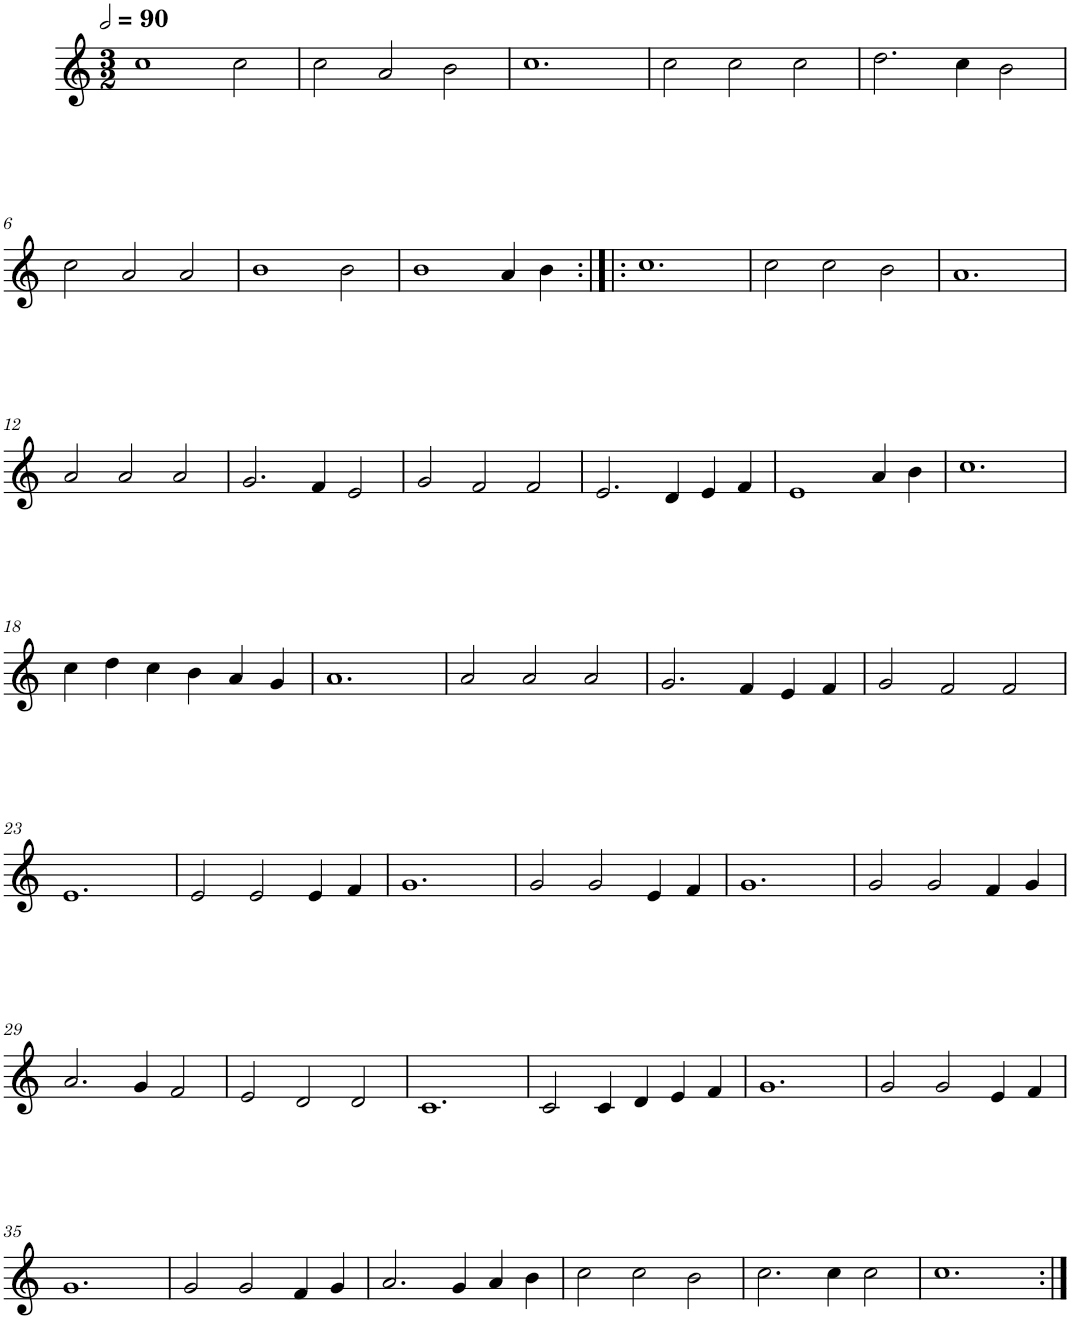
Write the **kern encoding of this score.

**kern
*part1
*staff1
*I"Quatre parties
*clefG2
*k[]
*M3/2
*MM180
=1
1cc
2cc\
=2
2cc\
2a/
2b\
=3
1.cc
=4
2cc\
2cc\
2cc\
=5
2.dd\
4cc\
2b\
!!LO:LB:g=z
=6
2cc\
2a/
2a/
=7
1b
2b\
=8
1b
4a/
4b\
=9:|!|:
1.cc
=10
2cc\
2cc\
2b\
=11
1.a
!!LO:LB:g=z
=12
2a/
2a/
2a/
=13
2.g/
4f/
2e/
=14
2g/
2f/
2f/
=15
2.e/
4d/
4e/
4f/
=16
1e
4a/
4b\
=17
1.cc
!!LO:LB:g=z
=18
4cc\
4dd\
4cc\
4b\
4a/
4g/
=19
1.a
=20
2a/
2a/
2a/
=21
2.g/
4f/
4e/
4f/
=22
2g/
2f/
2f/
!!LO:LB:g=z
=23
1.e
=24
2e/
2e/
4e/
4f/
=25
1.g
=26
2g/
2g/
4e/
4f/
=27
1.g
=28
2g/
2g/
4f/
4g/
!!LO:LB:g=z
=29
2.a/
4g/
2f/
=30
2e/
2d/
2d/
=31
1.c
=32
2c/
4c/
4d/
4e/
4f/
=33
1.g
=34
2g/
2g/
4e/
4f/
!!LO:LB:g=z
=35
1.g
=36
2g/
2g/
4f/
4g/
=37
2.a/
4g/
4a/
4b\
=38
2cc\
2cc\
2b\
=39
2.cc\
4cc\
2cc\
=40
1.cc
=:|!
*-
